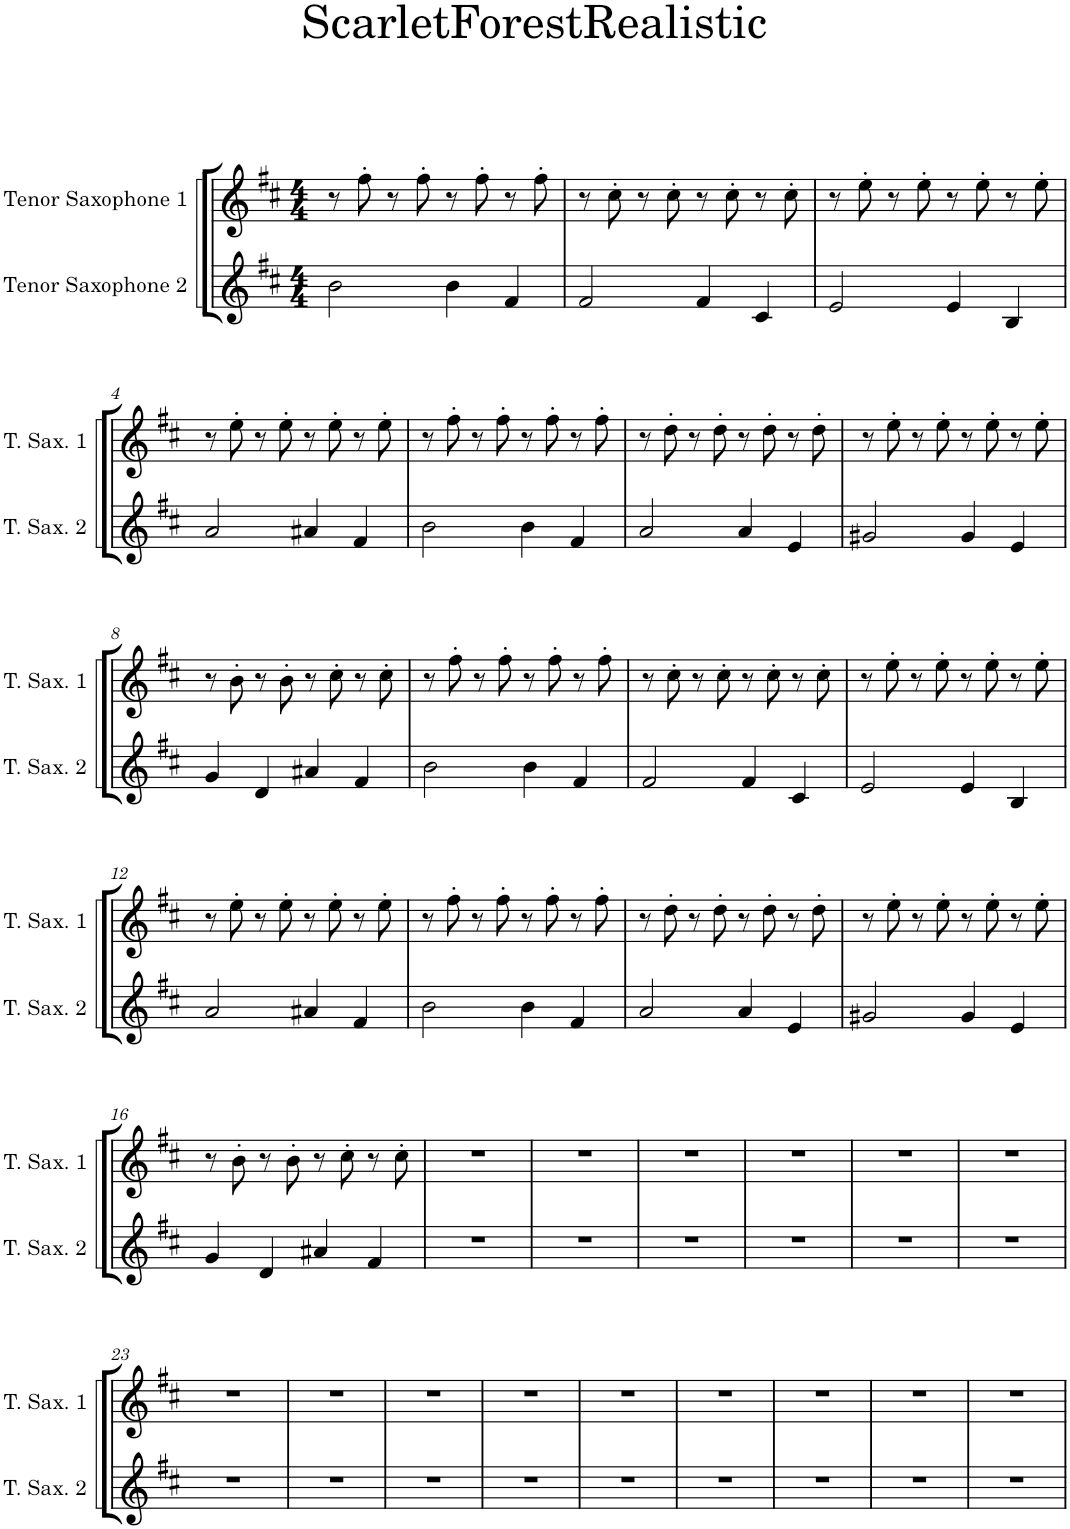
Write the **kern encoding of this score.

**kern	**kern
*part2	*part1
*staff2	*staff1
*I"Tenor Saxophone 2	*I"Tenor Saxophone 1
*I'T. Sax. 2	*I'T. Sax. 1
*clefG2	*clefG2
*Trd8c14	*Trd8c14
*k[f#c#]	*k[f#c#]
*M4/4	*M4/4
=1	=1
2b\	8r
.	8ff#'\
.	8r
.	8ff#'\
4b\	8r
.	8ff#'\
4f#/	8r
.	8ff#'\
=2	=2
2f#/	8r
.	8cc#'\
.	8r
.	8cc#'\
4f#/	8r
.	8cc#'\
4c#/	8r
.	8cc#'\
=3	=3
2e/	8r
.	8ee'\
.	8r
.	8ee'\
4e/	8r
.	8ee'\
4B/	8r
.	8ee'\
!!LO:LB:g=z
=4	=4
2a/	8r
.	8ee'\
.	8r
.	8ee'\
4a#X/	8r
.	8ee'\
4f#/	8r
.	8ee'\
=5	=5
2b\	8r
.	8ff#'\
.	8r
.	8ff#'\
4b\	8r
.	8ff#'\
4f#/	8r
.	8ff#'\
=6	=6
2a/	8r
.	8dd'\
.	8r
.	8dd'\
4a/	8r
.	8dd'\
4e/	8r
.	8dd'\
=7	=7
2g#X/	8r
.	8ee'\
.	8r
.	8ee'\
4g#/	8r
.	8ee'\
4e/	8r
.	8ee'\
!!LO:LB:g=z
=8	=8
4g/	8r
.	8b'\
4d/	8r
.	8b'\
4a#X/	8r
.	8cc#'\
4f#/	8r
.	8cc#'\
=9	=9
2b\	8r
.	8ff#'\
.	8r
.	8ff#'\
4b\	8r
.	8ff#'\
4f#/	8r
.	8ff#'\
=10	=10
2f#/	8r
.	8cc#'\
.	8r
.	8cc#'\
4f#/	8r
.	8cc#'\
4c#/	8r
.	8cc#'\
=11	=11
2e/	8r
.	8ee'\
.	8r
.	8ee'\
4e/	8r
.	8ee'\
4B/	8r
.	8ee'\
!!LO:LB:g=z
=12	=12
2a/	8r
.	8ee'\
.	8r
.	8ee'\
4a#X/	8r
.	8ee'\
4f#/	8r
.	8ee'\
=13	=13
2b\	8r
.	8ff#'\
.	8r
.	8ff#'\
4b\	8r
.	8ff#'\
4f#/	8r
.	8ff#'\
=14	=14
2a/	8r
.	8dd'\
.	8r
.	8dd'\
4a/	8r
.	8dd'\
4e/	8r
.	8dd'\
=15	=15
2g#X/	8r
.	8ee'\
.	8r
.	8ee'\
4g#/	8r
.	8ee'\
4e/	8r
.	8ee'\
!!LO:LB:g=z
=16	=16
4g/	8r
.	8b'\
4d/	8r
.	8b'\
4a#X/	8r
.	8cc#'\
4f#/	8r
.	8cc#'\
=17	=17
1r	1r
=18	=18
1r	1r
=19	=19
1r	1r
=20	=20
1r	1r
=21	=21
1r	1r
=22	=22
1r	1r
!!LO:LB:g=z
=23	=23
1r	1r
=24	=24
1r	1r
=25	=25
1r	1r
=26	=26
1r	1r
=27	=27
1r	1r
=28	=28
1r	1r
=29	=29
1r	1r
=30	=30
1r	1r
=31	=31
1r	1r
=	=
*-	*-
